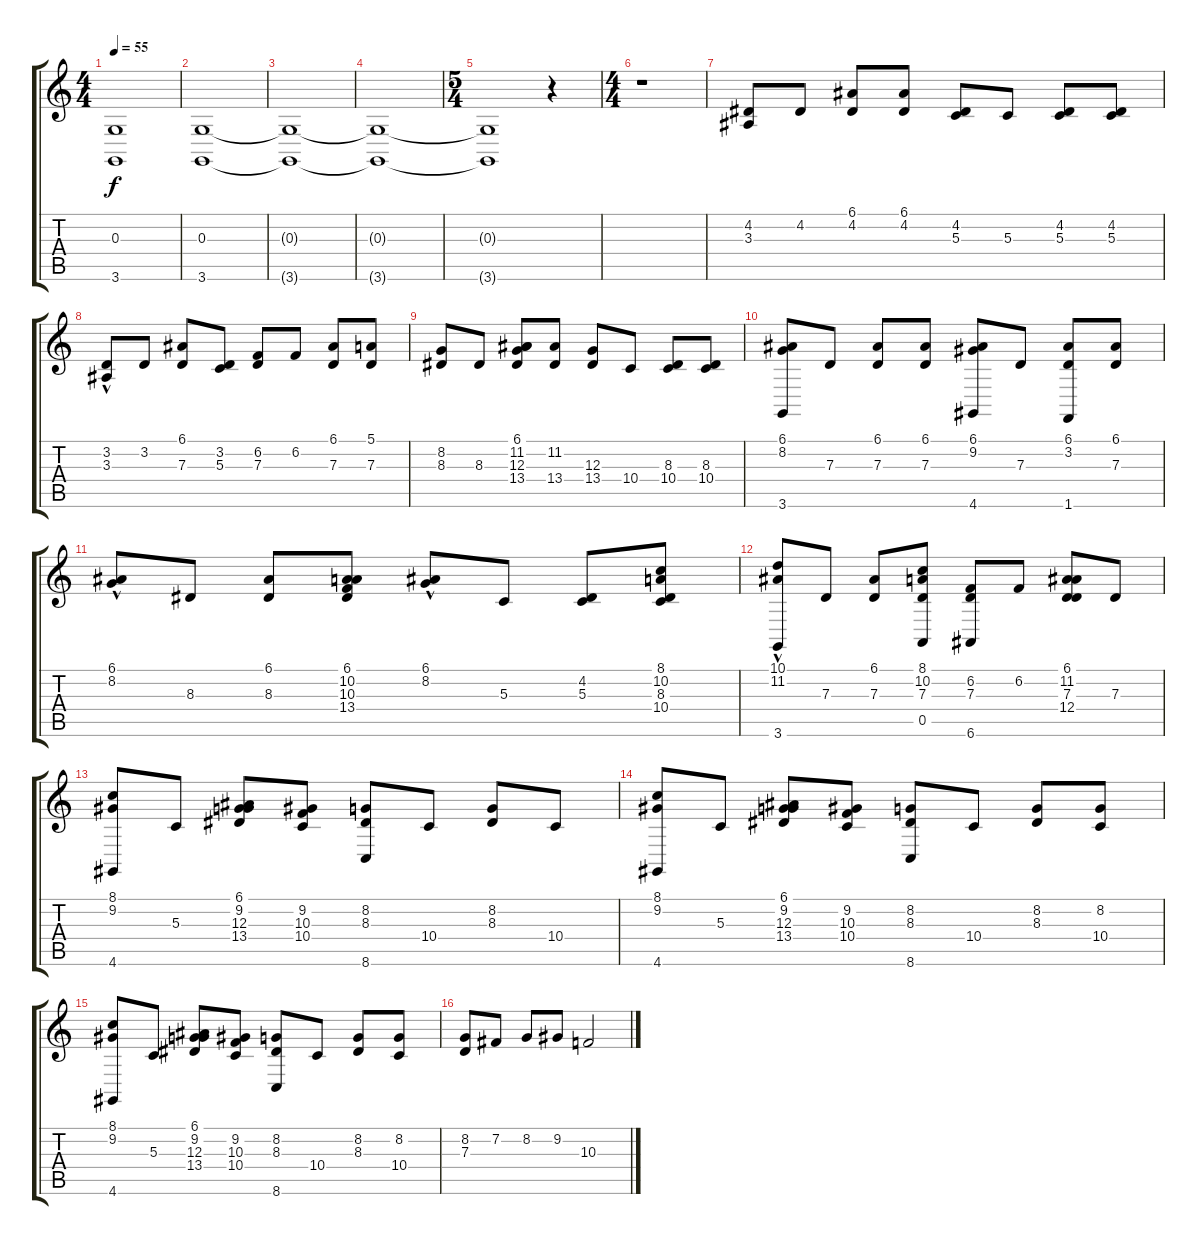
\track "" {instrument stringensemble1}
\staff {score tabs}
\tuning (E4 B3 G3 D3 A2 E2) {hide}
\ts (4 4)
\tempo 55
\clef g2
\ks c
(0.3{t} 3.6{t}).1{dy f} |
(0.3 3.6).1 |
(0.3{t} 3.6{t}).1 |
(0.3{t} 3.6{t}).1 |
\ts (5 4)
(0.3{t} 3.6{t}).1 r.4 |
\ts (4 4)
r.1 |
(4.2 3.3).8 4.2.8 (6.1 4.2).8 (6.1 4.2).8 (4.2 5.3).8 5.3.8 (4.2 5.3).8 (4.2 5.3).8 |
(3.2 3.3{hac}).8 3.2.8 (6.1 7.3).8 (3.2 5.3).8 (6.2 7.3).8 6.2.8 (6.1 7.3).8 (5.1 7.3).8 |
(8.2 8.3).8 8.3.8 (6.1 11.2 12.3 13.4).8 (11.2 13.4).8 (12.3 13.4).8 10.4.8 (8.3 10.4).8 (8.3 10.4).8 |
(6.1 8.2 3.6).8 7.3.8 (6.1 7.3).8 (6.1 7.3).8 (6.1 9.2 4.6).8 7.3.8 (6.1 3.2 1.6).8 (6.1 7.3).8 |
(6.1 8.2{hac}).8 8.3.8 (6.1 8.3).8 (6.1 10.2 10.3 13.4).8 (6.1{hac} 8.2{hac}).8 5.3.8 (4.2 5.3).8 (8.1 10.2 8.3 10.4).8 |
(10.1{hac} 11.2 3.6).8 7.3.8 (6.1 7.3).8 (8.1 10.2 7.3 0.5).8 (6.2 7.3 6.6).8 6.2.8 (6.1 11.2 7.3 12.4).8 7.3.8 |
(8.1 9.2 4.6).8 5.3.8 (6.1 9.2 12.3 13.4).8 (9.2 10.3 10.4).8 (8.2 8.3 8.6).8 10.4.8 (8.2 8.3).8 10.4.8 |
(8.1 9.2 4.6).8 5.3.8 (6.1 9.2 12.3 13.4).8 (9.2 10.3 10.4).8 (8.2 8.3 8.6).8 10.4.8 (8.2 8.3).8 (8.2 10.4).8 |
(8.1 9.2 4.6).8 5.3.8 (6.1 9.2 12.3 13.4).8 (9.2 10.3 10.4).8 (8.2 8.3 8.6).8 10.4.8 (8.2 8.3).8 (8.2 10.4).8 |
(8.2 7.3).8 7.2.8 8.2.8 9.2.8 10.3.2
